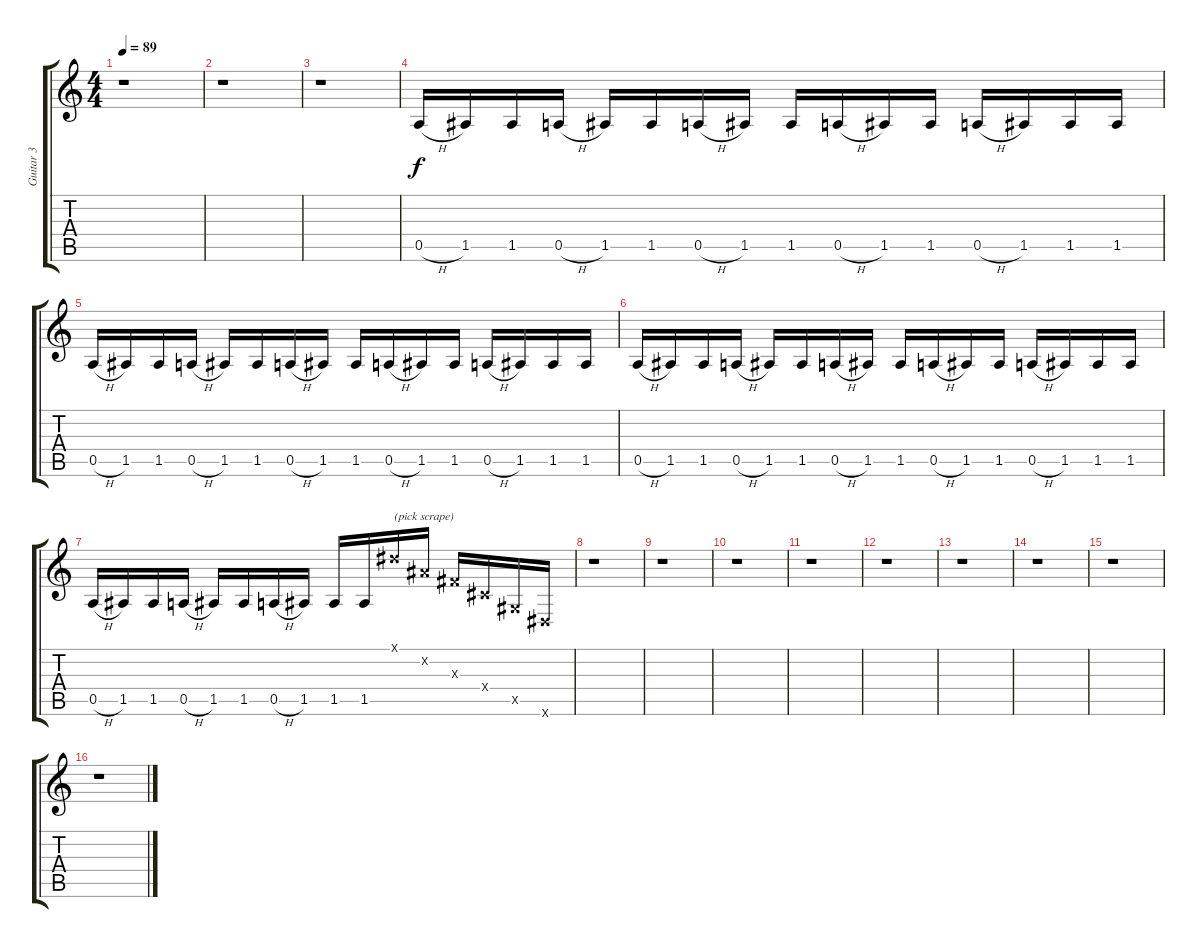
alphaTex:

\track ("Guitar 3" "Guitar 3") {instrument overdrivenguitar}
\staff {score tabs}
\tuning (E4 B3 G3 D3 A2 E2) {hide}
\ts (4 4)
\tempo 89
\clef g2
\ks c
r.1{dy f} |
r.1 |
r.1 |
0.5{h}.16 1.5.16 1.5.16 0.5{h}.16 1.5.16 1.5.16 0.5{h}.16 1.5.16 1.5.16 0.5{h}.16 1.5.16 1.5.16 0.5{h}.16 1.5.16 1.5.16 1.5.16 |
0.5{h}.16 1.5.16 1.5.16 0.5{h}.16 1.5.16 1.5.16 0.5{h}.16 1.5.16 1.5.16 0.5{h}.16 1.5.16 1.5.16 0.5{h}.16 1.5.16 1.5.16 1.5.16 |
0.5{h}.16 1.5.16 1.5.16 0.5{h}.16 1.5.16 1.5.16 0.5{h}.16 1.5.16 1.5.16 0.5{h}.16 1.5.16 1.5.16 0.5{h}.16 1.5.16 1.5.16 1.5.16 |
0.5{h}.16 1.5.16 1.5.16 0.5{h}.16 1.5.16 1.5.16 0.5{h}.16 1.5.16 1.5.16 1.5.16 -1.1{x}.16{txt "(pick scrape)"} -1.2{x}.16 -1.3{x}.16 -1.4{x}.16 -1.5{x}.16 -1.6{x}.16 |
r.1 |
r.1 |
r.1 |
r.1 |
r.1 |
r.1 |
r.1 |
r.1 |
r.1
